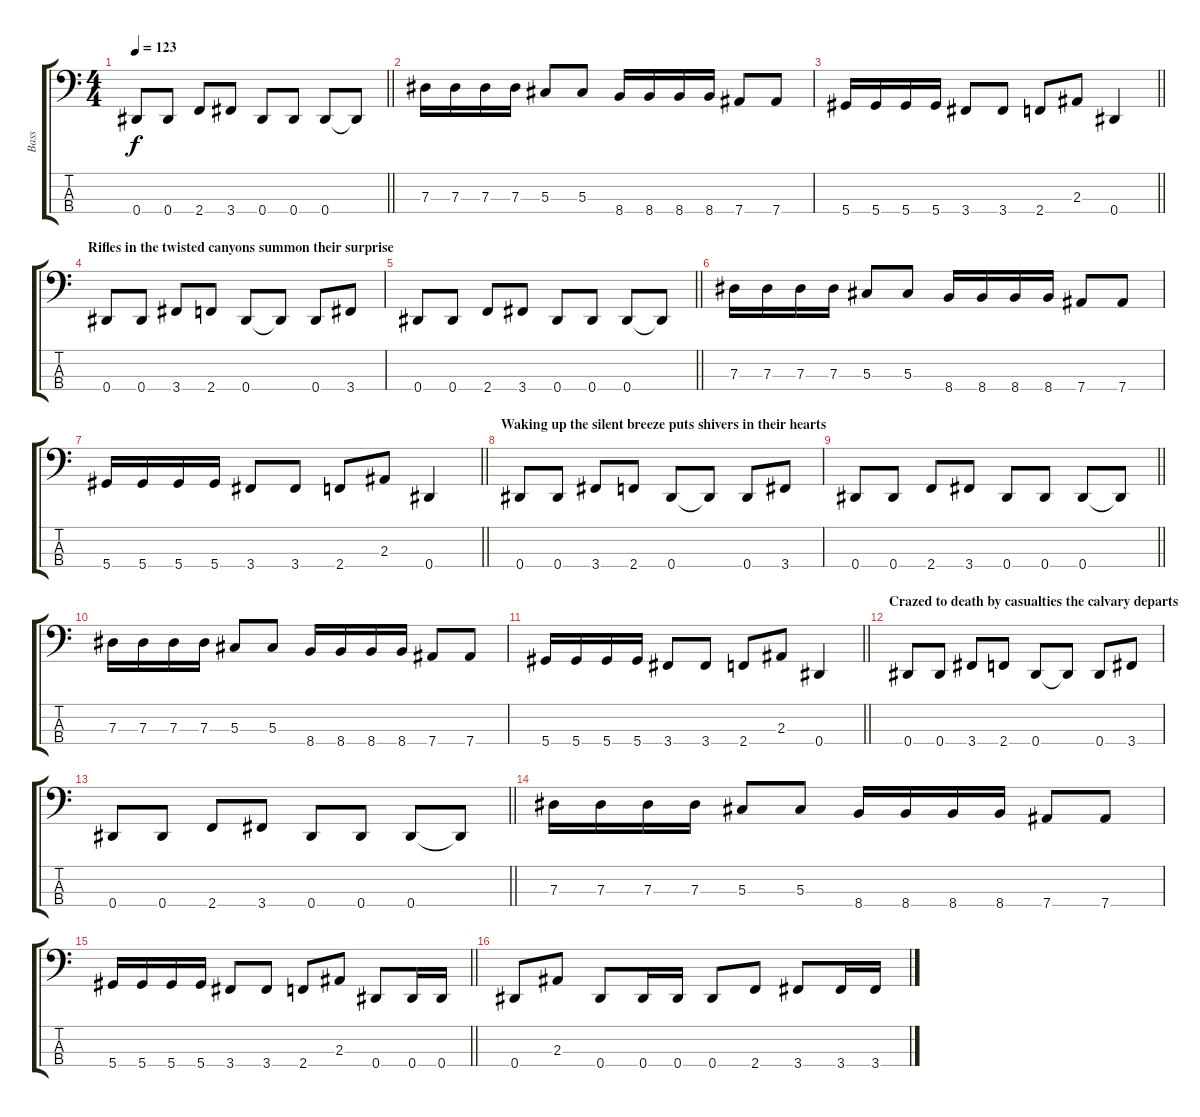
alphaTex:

\track ("Bass" "Bass") {instrument electricbassfinger}
\staff {score tabs}
\tuning (Gb2 Db2 Ab1 Eb1) {hide}
\ts (4 4)
\tempo 123
\clef f4
\barLineRight lightlight
\ks c
0.4.8{dy f} 0.4.8 2.4.8 3.4.8 0.4.8 0.4.8 0.4.8 0.4{t}.8 |
7.3.16 7.3.16 7.3.16 7.3.16 5.3.8 5.3.8 8.4.16 8.4.16 8.4.16 8.4.16 7.4.8 7.4.8 |
\barLineRight lightlight
5.4.16 5.4.16 5.4.16 5.4.16 3.4.8 3.4.8 2.4.8 2.3.8 0.4.4 |
\section ("" "Rifles in the twisted canyons summon their surprise ")
0.4.8 0.4.8 3.4.8 2.4.8 0.4.8 0.4{t}.8 0.4.8 3.4.8 |
\barLineRight lightlight
0.4.8 0.4.8 2.4.8 3.4.8 0.4.8 0.4.8 0.4.8 0.4{t}.8 |
7.3.16 7.3.16 7.3.16 7.3.16 5.3.8 5.3.8 8.4.16 8.4.16 8.4.16 8.4.16 7.4.8 7.4.8 |
\barLineRight lightlight
5.4.16 5.4.16 5.4.16 5.4.16 3.4.8 3.4.8 2.4.8 2.3.8 0.4.4 |
\section ("" "Waking up the silent breeze puts shivers in their hearts ")
0.4.8 0.4.8 3.4.8 2.4.8 0.4.8 0.4{t}.8 0.4.8 3.4.8 |
\barLineRight lightlight
0.4.8 0.4.8 2.4.8 3.4.8 0.4.8 0.4.8 0.4.8 0.4{t}.8 |
7.3.16 7.3.16 7.3.16 7.3.16 5.3.8 5.3.8 8.4.16 8.4.16 8.4.16 8.4.16 7.4.8 7.4.8 |
\barLineRight lightlight
5.4.16 5.4.16 5.4.16 5.4.16 3.4.8 3.4.8 2.4.8 2.3.8 0.4.4 |
\section ("" "Crazed to death by casualties the calvary departs ")
0.4.8 0.4.8 3.4.8 2.4.8 0.4.8 0.4{t}.8 0.4.8 3.4.8 |
\barLineRight lightlight
0.4.8 0.4.8 2.4.8 3.4.8 0.4.8 0.4.8 0.4.8 0.4{t}.8 |
7.3.16 7.3.16 7.3.16 7.3.16 5.3.8 5.3.8 8.4.16 8.4.16 8.4.16 8.4.16 7.4.8 7.4.8 |
\barLineRight lightlight
5.4.16 5.4.16 5.4.16 5.4.16 3.4.8 3.4.8 2.4.8 2.3.8 0.4.8 0.4.16 0.4.16 |
0.4.8 2.3.8 0.4.8 0.4.16 0.4.16 0.4.8 2.4.8 3.4.8 3.4.16 3.4.16
